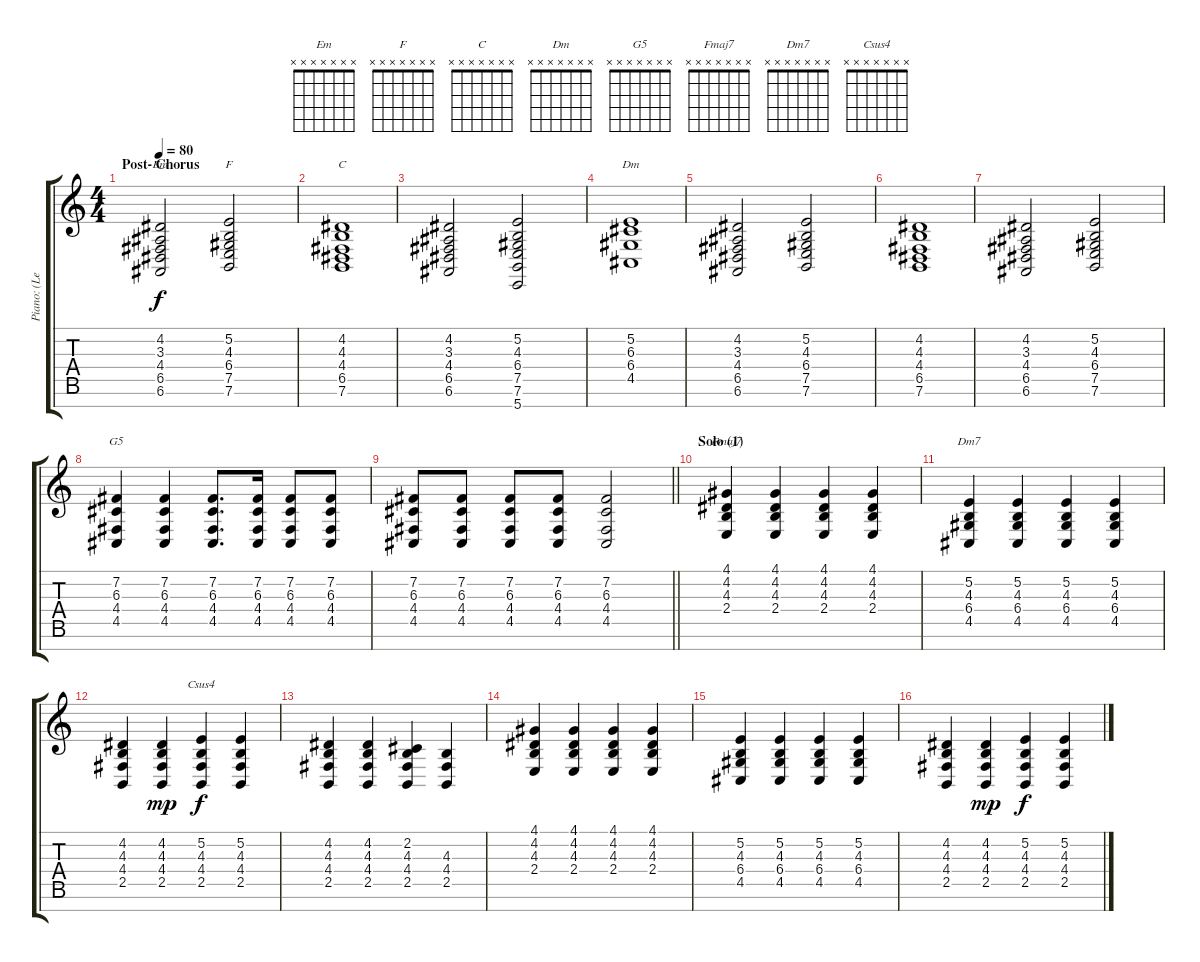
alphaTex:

\track ("Piano: (Left Hand)" "Piano: (Le") {instrument acousticgrandpiano}
\staff {score tabs}
\tuning (E4 B3 G3 D3 A2 E2 B1) {hide}
\chord ("Em" x x x x x x x)
\chord ("F" x x x x x x x)
\chord ("C" x x x x x x x)
\chord ("Dm" x x x x x x x)
\chord ("G5" x x x x x x x)
\chord ("Fmaj7" x x x x x x x)
\chord ("Dm7" x x x x x x x)
\chord ("Csus4" x x x x x x x)
\ts (4 4)
\section ("" "Post- Chorus")
\tempo 80
\clef g2
\ks c
(4.2 3.3 4.4 6.5 6.6).2{ch "Em" dy f} (5.2 4.3 6.4 7.5 7.6).2{ch "F"} |
(4.2 4.3 4.4 6.5 7.6).1{ch "C"} |
(4.2 3.3 4.4 6.5 6.6).2 (5.2 4.3 6.4 7.5 7.6 5.7).2 |
(5.2 6.3 6.4 4.5).1{ch "Dm"} |
(4.2 3.3 4.4 6.5 6.6).2 (5.2 4.3 6.4 7.5 7.6).2 |
(4.2 4.3 4.4 6.5 7.6).1 |
(4.2 3.3 4.4 6.5 6.6).2 (5.2 4.3 6.4 7.5 7.6).2 |
(7.2 6.3 4.4 4.5).4{ch "G5"} (7.2 6.3 4.4 4.5).4 (7.2 6.3 4.4 4.5).8{d} (7.2 6.3 4.4 4.5).16 (7.2 6.3 4.4 4.5).8 (7.2 6.3 4.4 4.5).8 |
\barLineRight lightlight
(7.2 6.3 4.4 4.5).8 (7.2 6.3 4.4 4.5).8 (7.2 6.3 4.4 4.5).8 (7.2 6.3 4.4 4.5).8 (7.2 6.3 4.4 4.5).2 |
\section ("" "Solo (1)")
(4.1 4.2 4.3 2.4).4{ch "Fmaj7"} (4.1 4.2 4.3 2.4).4 (4.1 4.2 4.3 2.4).4 (4.1 4.2 4.3 2.4).4 |
(5.2 4.3 6.4 4.5).4{ch "Dm7"} (5.2 4.3 6.4 4.5).4 (5.2 4.3 6.4 4.5).4 (5.2 4.3 6.4 4.5).4 |
(4.2 4.3 4.4 2.5).4 (4.2 4.3 4.4 2.5).4{dy mp} (5.2 4.3 4.4 2.5).4{ch "Csus4" dy f} (5.2 4.3 4.4 2.5).4 |
(4.2 4.3 4.4 2.5).4 (4.2 4.3 4.4 2.5).4 (2.2 4.3 4.4 2.5).4 (4.3 4.4 2.5).4 |
(4.1 4.2 4.3 2.4).4 (4.1 4.2 4.3 2.4).4 (4.1 4.2 4.3 2.4).4 (4.1 4.2 4.3 2.4).4 |
(5.2 4.3 6.4 4.5).4 (5.2 4.3 6.4 4.5).4 (5.2 4.3 6.4 4.5).4 (5.2 4.3 6.4 4.5).4 |
(4.2 4.3 4.4 2.5).4 (4.2 4.3 4.4 2.5).4{dy mp} (5.2 4.3 4.4 2.5).4{dy f} (5.2 4.3 4.4 2.5).4
